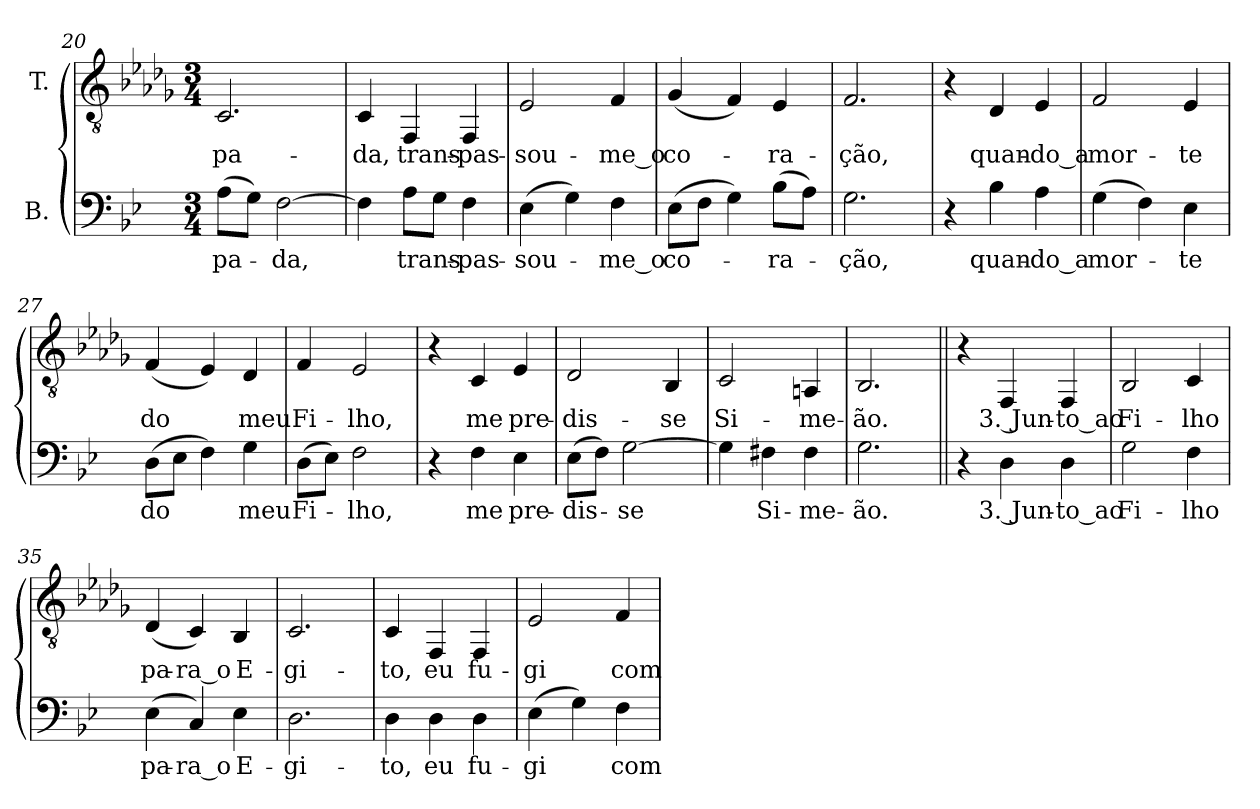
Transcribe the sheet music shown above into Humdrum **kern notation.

**kern	**text	**kern	**text
*part2	*part2	*part1	*part1
*staff2	*staff2	*staff1	*staff1
*I"B.	*	*I"T.	*
!!LO:LB:g=z
*clefF4	*	*clefGv2	*
*	*	*ITrd2c3	*
*k[b-e-]	*	*k[b-e-]	*
*g:	*	*g:	*
*M3/4	*	*M3/4	*
=20	=20	=20	=20
!	!LO:LY:b:color=#000000	!	!
!	!	!	!LO:LY:b:color=#000000
(8Ai\L	-pa-	2.AAi/	-pa-
8Gi\J)	.	.	.
!	!LO:LY:b:color=#000000	!	!
[2Fi\	-da,	.	.
=21	=21	=21	=21
!	!	!	!LO:LY:b:color=#000000
4Fi\]	.	4AAi/	-da,
!	!LO:LY:b:color=#000000	!	!
!	!	!	!LO:LY:b:color=#000000
8Ai\L	trans-	4DDi/	trans-
8Gi\J	.	.	.
!	!LO:LY:b:color=#000000	!	!
!	!	!	!LO:LY:b:color=#000000
4Fi\	-pas-	4DDi/	-pas-
=22	=22	=22	=22
!	!LO:LY:b:color=#000000	!	!
!	!	!	!LO:LY:b:color=#000000
(4E-i\	-sou-	2Ci/	-sou-
4Gi\)	.	.	.
!	!LO:LY:b:color=#000000	!	!
!	!	!	!LO:LY:b:color=#000000
4Fi\	-me_o	4Di/	-me_o
=23	=23	=23	=23
!	!LO:LY:b:color=#000000	!	!
!	!	!	!LO:LY:b:color=#000000
(8E-i\L	co-	(4E-i/	co-
8Fi\J	.	.	.
4Gi\)	.	4Di/)	.
!	!LO:LY:b:color=#000000	!	!
!	!	!	!LO:LY:b:color=#000000
(8B-i\L	-ra-	4Ci/	-ra-
8Ai\J)	.	.	.
=24	=24	=24	=24
!	!LO:LY:b:color=#000000	!	!
!	!	!	!LO:LY:b:color=#000000
2.Gi\	-ção,	2.Di/	-ção,
=25	=25	=25	=25
4r	.	4r	.
!	!LO:LY:b:color=#000000	!	!
!	!	!	!LO:LY:b:color=#000000
4B-i\	quan-	4BB-i/	quan-
!	!LO:LY:b:color=#000000	!	!
!	!	!	!LO:LY:b:color=#000000
4Ai\	-do_a	4Ci/	-do_a
=26	=26	=26	=26
!	!LO:LY:b:color=#000000	!	!
!	!	!	!LO:LY:b:color=#000000
(4Gi\	mor-	2Di/	mor-
4Fi\)	.	.	.
!	!LO:LY:b:color=#000000	!	!
!	!	!	!LO:LY:b:color=#000000
4E-i\	-te	4Ci/	-te
=27	=27	=27	=27
!	!LO:LY:b:color=#000000	!	!
!	!	!	!LO:LY:b:color=#000000
(8Di\L	do	(4Di/	do
8E-i\J	.	.	.
4Fi\)	.	4Ci/)	.
!	!LO:LY:b:color=#000000	!	!
!	!	!	!LO:LY:b:color=#000000
4Gi\	meu	4BB-i/	meu
=28	=28	=28	=28
!	!LO:LY:b:color=#000000	!	!
!	!	!	!LO:LY:b:color=#000000
(8Di\L	Fi-	4Di/	Fi-
8E-i\J)	.	.	.
!	!LO:LY:b:color=#000000	!	!
!	!	!	!LO:LY:b:color=#000000
2Fi\	-lho,	2Ci/	-lho,
!!LO:LB:g=z
=29	=29	=29	=29
4r	.	4r	.
!	!LO:LY:b:color=#000000	!	!
!	!	!	!LO:LY:b:color=#000000
4Fi\	me	4AAi/	me
!	!LO:LY:b:color=#000000	!	!
!	!	!	!LO:LY:b:color=#000000
4E-i\	pre-	4Ci/	pre-
=30	=30	=30	=30
!	!LO:LY:b:color=#000000	!	!
!	!	!	!LO:LY:b:color=#000000
(8E-i\L	-dis-	2BB-i/	-dis-
8Fi\J)	.	.	.
!	!LO:LY:b:color=#000000	!	!
[2Gi\	-se	.	.
!	!	!	!LO:LY:b:color=#000000
.	.	4GGi/	-se
=31	=31	=31	=31
!	!	!	!LO:LY:b:color=#000000
4Gi\]	.	2AAi/	Si-
!	!LO:LY:b:color=#000000	!	!
4F#Xi\	Si-	.	.
!	!LO:LY:b:color=#000000	!	!
!	!	!	!LO:LY:b:color=#000000
4F#i\	-me-	4FF#Xi/	-me-
=32	=32	=32	=32
!	!LO:LY:b:color=#000000	!	!
!	!	!	!LO:LY:b:color=#000000
2.Gi\	-ão.	2.GGi/	-ão.
=33||	=33||	=33||	=33||
4r	.	4r	.
!	!LO:LY:b:color=#000000	!	!
!	!	!	!LO:LY:b:color=#000000
4Di\	3. Jun-	4DDi/	3. Jun-
!	!LO:LY:b:color=#000000	!	!
!	!	!	!LO:LY:b:color=#000000
4Di\	-to_ao	4DDi/	-to_ao
=34	=34	=34	=34
!	!LO:LY:b:color=#000000	!	!
!	!	!	!LO:LY:b:color=#000000
2Gi\	Fi-	2GGi/	Fi-
!	!LO:LY:b:color=#000000	!	!
!	!	!	!LO:LY:b:color=#000000
4Fi\	-lho	4AAi/	-lho
=35	=35	=35	=35
!	!LO:LY:b:color=#000000	!	!
!	!	!	!LO:LY:b:color=#000000
(4E-i\	pa-	(4BB-i/	pa-
!	!LO:LY:b:color=#000000	!	!
!	!	!	!LO:LY:b:color=#000000
4Ci/)	-ra_o	4AAi/)	-ra_o
!	!LO:LY:b:color=#000000	!	!
!	!	!	!LO:LY:b:color=#000000
4E-i\	E-	4GGi/	E-
=36	=36	=36	=36
!	!LO:LY:b:color=#000000	!	!
!	!	!	!LO:LY:b:color=#000000
2.Di\	-gi-	2.AAi/	-gi-
=37	=37	=37	=37
!	!LO:LY:b:color=#000000	!	!
!	!	!	!LO:LY:b:color=#000000
4Di\	-to,	4AAi/	-to,
!	!LO:LY:b:color=#000000	!	!
!	!	!	!LO:LY:b:color=#000000
4Di\	eu	4DDi/	eu
!	!LO:LY:b:color=#000000	!	!
!	!	!	!LO:LY:b:color=#000000
4Di\	fu-	4DDi/	fu-
=38	=38	=38	=38
!	!LO:LY:b:color=#000000	!	!
!	!	!	!LO:LY:b:color=#000000
(4E-i\	-gi	2Ci/	-gi
4Gi\)	.	.	.
!	!LO:LY:b:color=#000000	!	!
!	!	!	!LO:LY:b:color=#000000
4Fi\	com	4Di/	com
=	=	=	=
*-	*-	*-	*-
